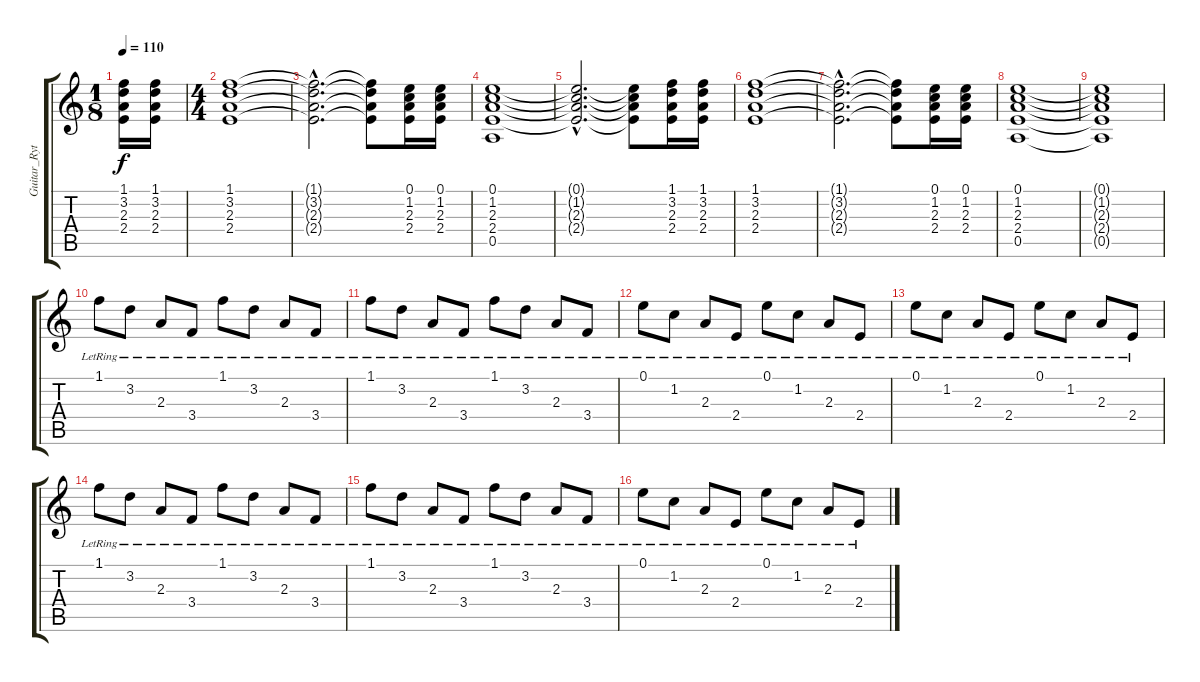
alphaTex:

\track ("Guitar_Rythm" "Guitar_Ryt") {instrument electricguitarclean}
\staff {score tabs}
\tuning (E4 B3 G3 D3 A2 E2) {hide}
\ts (1 8)
\tempo 110
\clef g2
\ks c
(1.1 3.2 2.3 2.4).16{dy f instrument electricguitarclean} (1.1 3.2 2.3 2.4).16 |
\ts (4 4)
\section ("" "")
(1.1 3.2 2.3 2.4).1 |
(1.1{hac t} 3.2{hac t} 2.3{hac t} 2.4{hac t}).2{d} (1.1{t} 3.2{t} 2.3{t} 2.4{t}).8 (0.1 1.2 2.3 2.4).16 (0.1 1.2 2.3 2.4).16 |
(0.1 1.2 2.3 2.4 0.5).1 |
(0.1{hac t} 1.2{hac t} 2.3{hac t} 2.4{hac t}).2{d} (0.1{t} 1.2{t} 2.3{t} 2.4{t}).8 (1.1 3.2 2.3 2.4).16 (1.1 3.2 2.3 2.4).16 |
(1.1 3.2 2.3 2.4).1 |
(1.1{hac t} 3.2{hac t} 2.3{hac t} 2.4{hac t}).2{d} (1.1{t} 3.2{t} 2.3{t} 2.4{t}).8 (0.1 1.2 2.3 2.4).16 (0.1 1.2 2.3 2.4).16 |
(0.1 1.2 2.3 2.4 0.5).1 |
(0.1{t} 1.2{t} 2.3{t} 2.4{t} 0.5{t}).1 |
1.1{lr}.8 3.2{lr}.8 2.3{lr}.8 3.4{lr}.8 1.1{lr}.8 3.2{lr}.8 2.3{lr}.8 3.4{lr}.8 |
1.1{lr}.8 3.2{lr}.8 2.3{lr}.8 3.4{lr}.8 1.1{lr}.8 3.2{lr}.8 2.3{lr}.8 3.4{lr}.8 |
0.1{lr}.8 1.2{lr}.8 2.3{lr}.8 2.4{lr}.8 0.1{lr}.8 1.2{lr}.8 2.3{lr}.8 2.4{lr}.8 |
0.1{lr}.8 1.2{lr}.8 2.3{lr}.8 2.4{lr}.8 0.1{lr}.8 1.2{lr}.8 2.3{lr}.8 2.4{lr}.8 |
1.1{lr}.8 3.2{lr}.8 2.3{lr}.8 3.4{lr}.8 1.1{lr}.8 3.2{lr}.8 2.3{lr}.8 3.4{lr}.8 |
1.1{lr}.8 3.2{lr}.8 2.3{lr}.8 3.4{lr}.8 1.1{lr}.8 3.2{lr}.8 2.3{lr}.8 3.4{lr}.8 |
0.1{lr}.8 1.2{lr}.8 2.3{lr}.8 2.4{lr}.8 0.1{lr}.8 1.2{lr}.8 2.3{lr}.8 2.4{lr}.8
